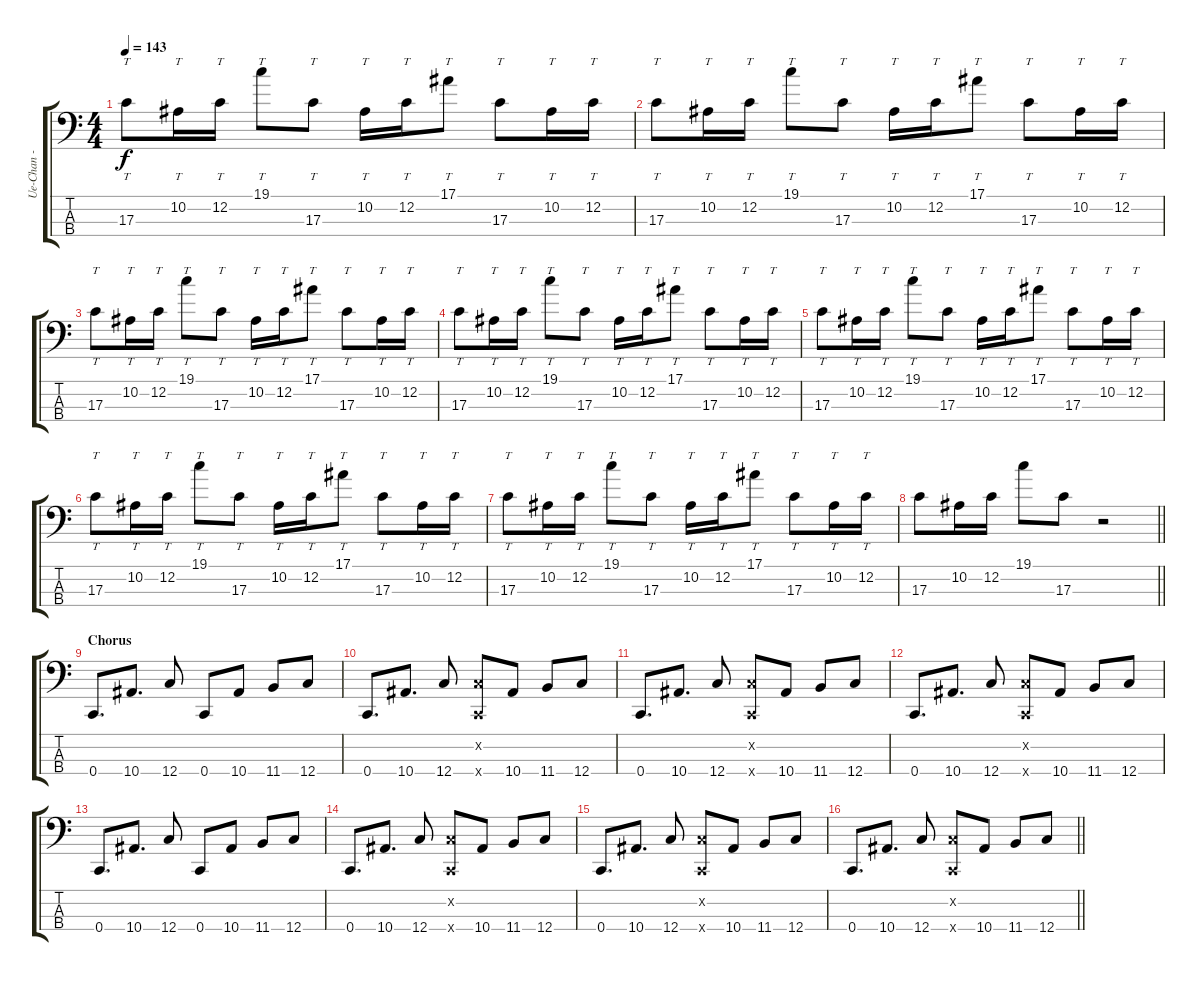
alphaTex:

\track ("Ue-Chan - Bass" "Ue-Chan - ") {instrument electricbassfinger}
\staff {score tabs}
\tuning (F2 C2 G1 C1) {hide}
\ts (4 4)
\tempo 143
\clef f4
\ks c
17.3.8{tt dy f} 10.2.16{tt} 12.2.16{tt} 19.1.8{tt} 17.3.8{tt} 10.2.16{tt} 12.2.16{tt} 17.1.8{tt} 17.3.8{tt} 10.2.16{tt} 12.2.16{tt} |
17.3.8{tt} 10.2.16{tt} 12.2.16{tt} 19.1.8{tt} 17.3.8{tt} 10.2.16{tt} 12.2.16{tt} 17.1.8{tt} 17.3.8{tt} 10.2.16{tt} 12.2.16{tt} |
17.3.8{tt} 10.2.16{tt} 12.2.16{tt} 19.1.8{tt} 17.3.8{tt} 10.2.16{tt} 12.2.16{tt} 17.1.8{tt} 17.3.8{tt} 10.2.16{tt} 12.2.16{tt} |
17.3.8{tt} 10.2.16{tt} 12.2.16{tt} 19.1.8{tt} 17.3.8{tt} 10.2.16{tt} 12.2.16{tt} 17.1.8{tt} 17.3.8{tt} 10.2.16{tt} 12.2.16{tt} |
17.3.8{tt} 10.2.16{tt} 12.2.16{tt} 19.1.8{tt} 17.3.8{tt} 10.2.16{tt} 12.2.16{tt} 17.1.8{tt} 17.3.8{tt} 10.2.16{tt} 12.2.16{tt} |
17.3.8{tt} 10.2.16{tt} 12.2.16{tt} 19.1.8{tt} 17.3.8{tt} 10.2.16{tt} 12.2.16{tt} 17.1.8{tt} 17.3.8{tt} 10.2.16{tt} 12.2.16{tt} |
17.3.8{tt} 10.2.16{tt} 12.2.16{tt} 19.1.8{tt} 17.3.8{tt} 10.2.16{tt} 12.2.16{tt} 17.1.8{tt} 17.3.8{tt} 10.2.16{tt} 12.2.16{tt} |
\barLineRight lightlight
17.3.8 10.2.16 12.2.16 19.1.8 17.3.8 r.2 |
\section ("" "Chorus")
0.4.8{d} 10.4.8{d} 12.4.8 0.4.8 10.4.8 11.4.8 12.4.8 |
0.4.8{d} 10.4.8{d} 12.4.8 (0.2{x} 0.4{x}).8 10.4.8 11.4.8 12.4.8 |
0.4.8{d} 10.4.8{d} 12.4.8 (0.2{x} 0.4{x}).8 10.4.8 11.4.8 12.4.8 |
0.4.8{d} 10.4.8{d} 12.4.8 (0.2{x} 0.4{x}).8 10.4.8 11.4.8 12.4.8 |
0.4.8{d} 10.4.8{d} 12.4.8 0.4.8 10.4.8 11.4.8 12.4.8 |
0.4.8{d} 10.4.8{d} 12.4.8 (0.2{x} 0.4{x}).8 10.4.8 11.4.8 12.4.8 |
0.4.8{d} 10.4.8{d} 12.4.8 (0.2{x} 0.4{x}).8 10.4.8 11.4.8 12.4.8 |
\barLineRight lightlight
0.4.8{d} 10.4.8{d} 12.4.8 (0.2{x} 0.4{x}).8 10.4.8 11.4.8 12.4.8
